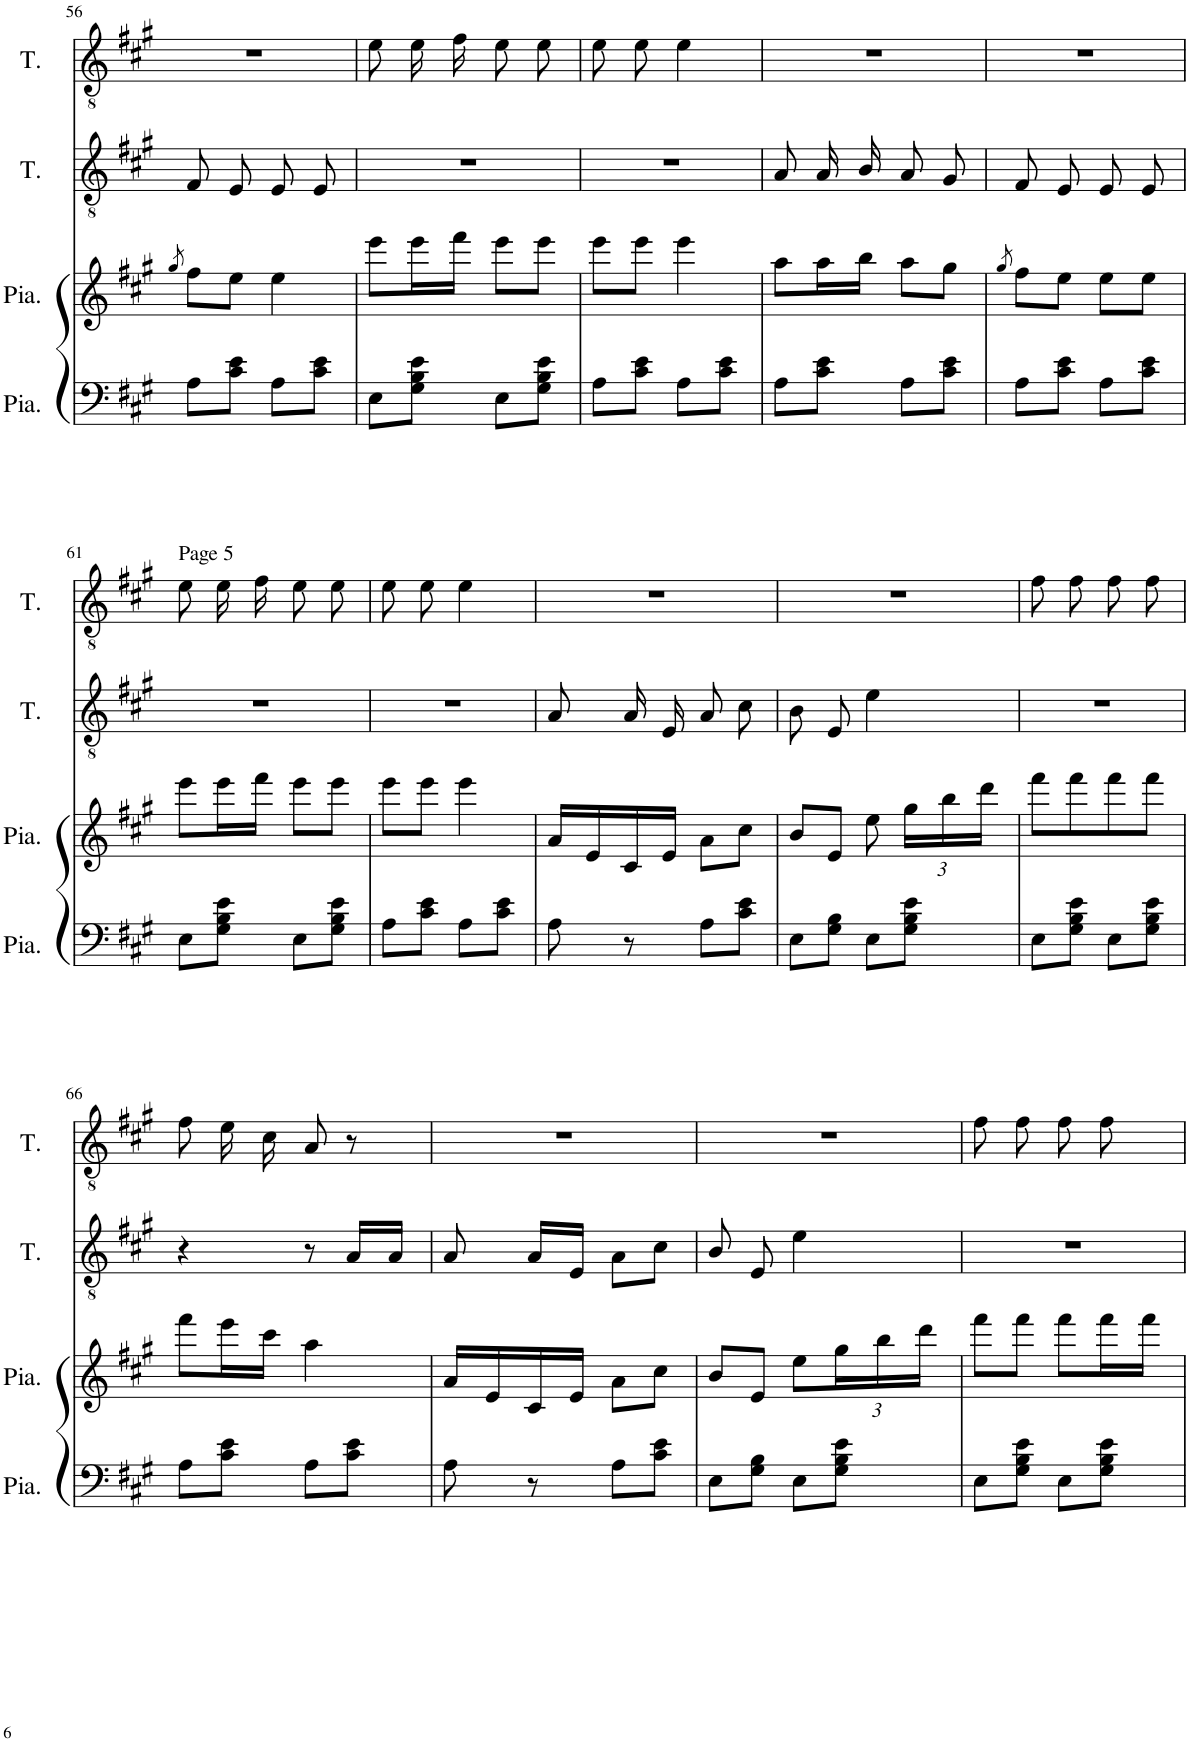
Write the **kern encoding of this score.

**kern	**kern	**kern	**kern
*part4	*part3	*part2	*part1
*staff4	*staff3	*staff2	*staff1
*I"Piano	*I"Piano	*I"Ténor	*I"Ténor
*I'Pia.	*I'Pia.	*I'T.	*I'T.
!!LO:PB:g=z
*clefF4	*clefG2	*clefGv2	*clefGv2
*	*	*Trd8c14	*Trd1c2
*k[f#c#g#]	*k[f#c#g#]	*k[f#c#g#]	*k[f#c#g#]
*M2/4	*M2/4	*M2/4	*M2/4
=56	=56	=56	=56
.	8qgg#/	.	.
8A\L	8ff#\L	8F#/	2r
8c#\ 8e\J	8ee\J	8E/	.
8A\L	4ee\	8E/	.
8c#\ 8e\J	.	8E/	.
=57	=57	=57	=57
8E\L	8eee\L	2r	8e\L
8G#\ 8B\ 8e\J	16eee\L	.	16e\L
.	16fff#\JJ	.	16f#\JJ
8E\L	8eee\L	.	8e\L
8G#\ 8B\ 8e\J	8eee\J	.	8e\J
=58	=58	=58	=58
8A\L	8eee\L	2r	8e\L
8c#\ 8e\J	8eee\J	.	8e\J
8A\L	4eee\	.	4e\
8c#\ 8e\J	.	.	.
=59	=59	=59	=59
8A\L	8aa\L	8A/	2r
8c#\ 8e\J	16aa\L	16A/	.
.	16bb\JJ	16B/	.
8A\L	8aa\L	8A/	.
8c#\ 8e\J	8gg#\J	8G#/	.
=60	=60	=60	=60
.	8qgg#/	.	.
8A\L	8ff#\L	8F#/	2r
8c#\ 8e\J	8ee\J	8E/	.
8A\L	8ee\L	8E/	.
8c#\ 8e\J	8ee\J	8E/	.
!!LO:LB:g=z
=61	=61	=61	=61
!	!	!	!LO:TX:a:t=Page 5
8E\L	8eee\L	2r	8e\L
8G#\ 8B\ 8e\J	16eee\L	.	16e\L
.	16fff#\JJ	.	16f#\JJ
8E\L	8eee\L	.	8e\L
8G#\ 8B\ 8e\J	8eee\J	.	8e\J
=62	=62	=62	=62
8A\L	8eee\L	2r	8e\L
8c#\ 8e\J	8eee\J	.	8e\J
8A\L	4eee\	.	4e\
8c#\ 8e\J	.	.	.
=63	=63	=63	=63
8A\	16a/LL	8A/	2r
.	16e/	.	.
8r	16c#/	16A/	.
.	16e/JJ	16E/	.
8A\L	8a\L	8A/	.
8c#\ 8e\J	8cc#\J	8c#\	.
=64	=64	=64	=64
8E\L	8b/L	8B\	2r
8G#\ 8B\J	8e/J	8E/	.
8E\L	8ee\	4e\	.
*	*Xbrackettup	*	*
8G#\ 8B\ 8e\J	24gg#\LL	.	.
.	24bb\	.	.
.	24ddd\JJ	.	.
=65	=65	=65	=65
8E\L	8fff#\L	2r	8f#\L
8G#\ 8B\ 8e\J	8fff#\	.	8f#\J
8E\L	8fff#\	.	8f#\L
8G#\ 8B\ 8e\J	8fff#\J	.	8f#\J
!!LO:LB:g=z
=66	=66	=66	=66
8A\L	8fff#\L	4r	8f#\L
8c#\ 8e\J	16eee\L	.	16e\L
.	16ccc#\JJ	.	16c#\JJ
8A\L	4aa\	8r	8A/
8c#\ 8e\J	.	16A/LL	8r
.	.	16A/JJ	.
=67	=67	=67	=67
8A\	16a/LL	8A/	2r
.	16e/	.	.
8r	16c#/	16A/LL	.
.	16e/JJ	16E/JJ	.
8A\L	8a\L	8A\L	.
8c#\ 8e\J	8cc#\J	8c#\J	.
=68	=68	=68	=68
8E\L	8b/L	8B/	2r
8G#\ 8B\J	8e/J	8E/	.
8E\L	8ee\L	4e\	.
8G#\ 8B\ 8e\J	24gg#\L	.	.
.	24bb\	.	.
.	24ddd\JJ	.	.
=69	=69	=69	=69
8E\L	8fff#\L	2r	8f#\L
8G#\ 8B\ 8e\J	8fff#\J	.	8f#\J
8E\L	8fff#\L	.	8f#\L
8G#\ 8B\ 8e\J	16fff#\L	.	8f#\J
.	16fff#\JJ	.	.
=	=	=	=
*-	*-	*-	*-
